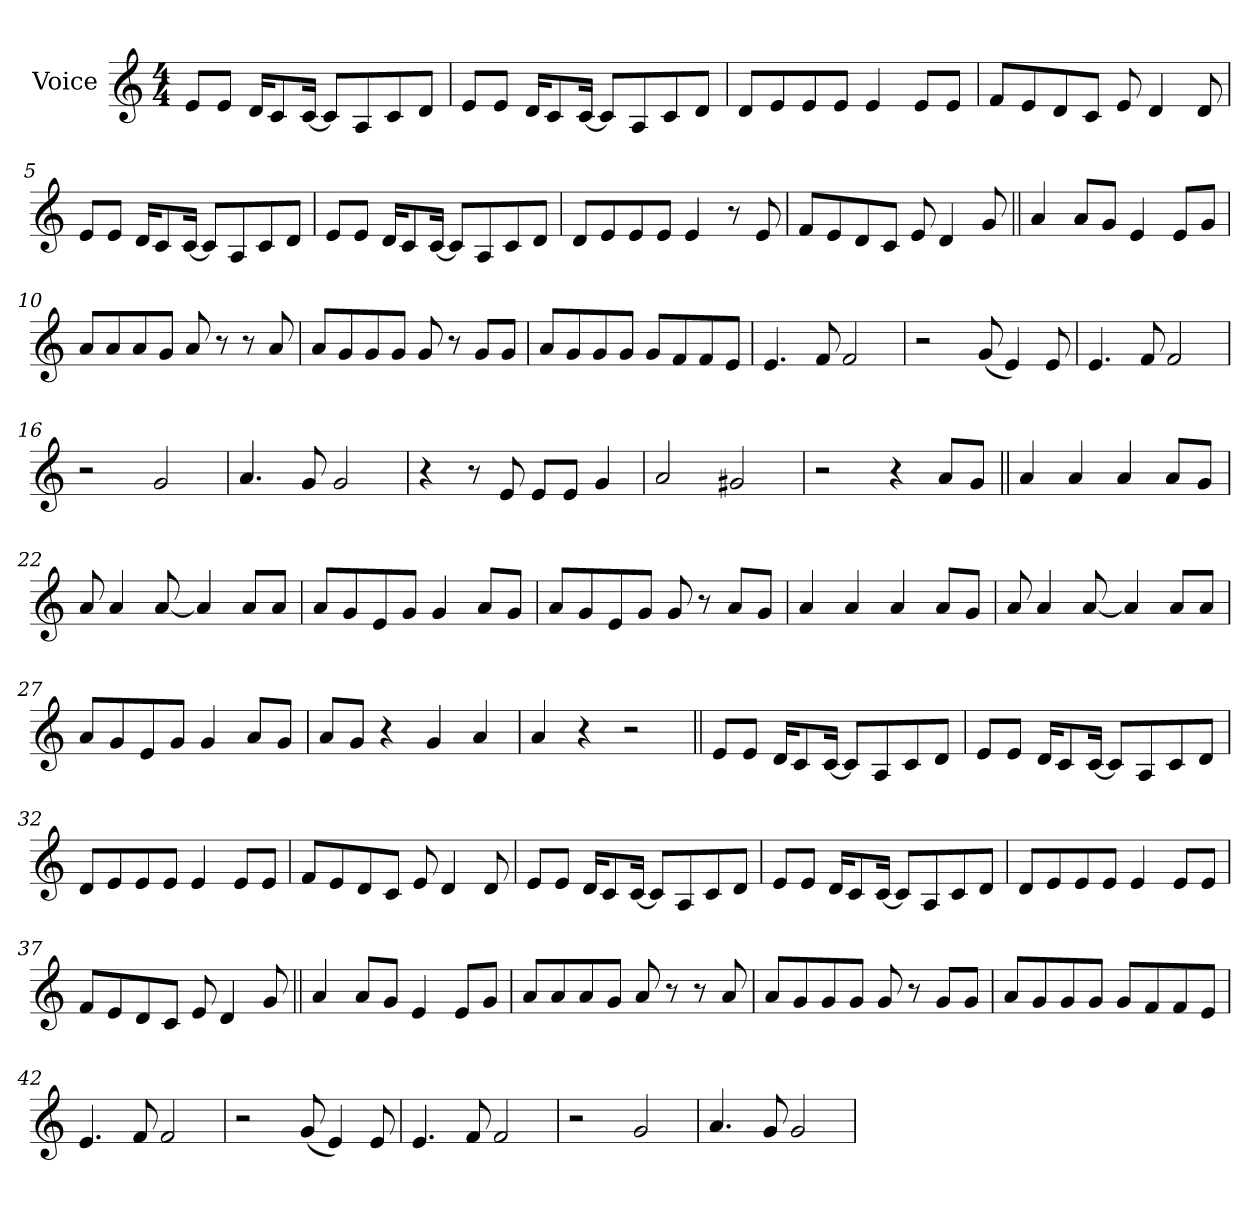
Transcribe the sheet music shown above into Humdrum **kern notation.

**kern
*part1
*staff1
*I"Voice
*I'Vc.
*clefG2
*k[]
*M4/4
*MM125
=1
8eL
8eJ
16dKL
8c
[16cJk
8cL]
8A
8c
8dJ
=2
8eL
8eJ
16dKL
8c
[16cJk
8cL]
8A
8c
8dJ
=3
8dL
8e
8e
8eJ
4e
8eL
8eJ
=4
8fL
8e
8d
8cJ
8e
4d
8d
=5
8eL
8eJ
16dKL
8c
[16cJk
8cL]
8A
8c
8dJ
=6
8eL
8eJ
16dKL
8c
[16cJk
8cL]
8A
8c
8dJ
=7
8dL
8e
8e
8eJ
4e
8r
8e
=8
8fL
8e
8d
8cJ
8e
4d
8g
=9||
4a
8aL
8gJ
4e
8eL
8gJ
=10
8aL
8a
8a
8gJ
8a
8r
8r
8a
=11
8aL
8g
8g
8gJ
8g
8r
8gL
8gJ
=12
8aL
8g
8g
8gJ
8gL
8f
8f
8eJ
=13
4.e
8f
2f
=14
2r
(<8g
4e)
8e
=15
4.e
8f
2f
=16
2r
2g
=17
4.a
8g
2g
=18
4r
8r
8e
8eL
8eJ
4g
=19
2a
2g#X
=20
2r
4r
8aL
8gJ
=21||
4a
4a
4a
8aL
8gJ
=22
8a
4a
[8a
4a]
8aL
8aJ
=23
8aL
8g
8e
8gJ
4g
8aL
8gJ
=24
8aL
8g
8e
8gJ
8g
8r
8aL
8gJ
=25
4a
4a
4a
8aL
8gJ
=26
8a
4a
[8a
4a]
8aL
8aJ
=27
8aL
8g
8e
8gJ
4g
8aL
8gJ
=28
8aL
8gJ
4r
4g
4a
=29
4a
4r
2r
=30||
8eL
8eJ
16dKL
8c
[16cJk
8cL]
8A
8c
8dJ
=31
8eL
8eJ
16dKL
8c
[16cJk
8cL]
8A
8c
8dJ
=32
8dL
8e
8e
8eJ
4e
8eL
8eJ
=33
8fL
8e
8d
8cJ
8e
4d
8d
=34
8eL
8eJ
16dKL
8c
[16cJk
8cL]
8A
8c
8dJ
=35
8eL
8eJ
16dKL
8c
[16cJk
8cL]
8A
8c
8dJ
=36
8dL
8e
8e
8eJ
4e
8eL
8eJ
=37
8fL
8e
8d
8cJ
8e
4d
8g
=38||
4a
8aL
8gJ
4e
8eL
8gJ
=39
8aL
8a
8a
8gJ
8a
8r
8r
8a
=40
8aL
8g
8g
8gJ
8g
8r
8gL
8gJ
=41
8aL
8g
8g
8gJ
8gL
8f
8f
8eJ
=42
4.e
8f
2f
=43
2r
(<8g
4e)
8e
=44
4.e
8f
2f
=45
2r
2g
=46
4.a
8g
2g
=
*-
